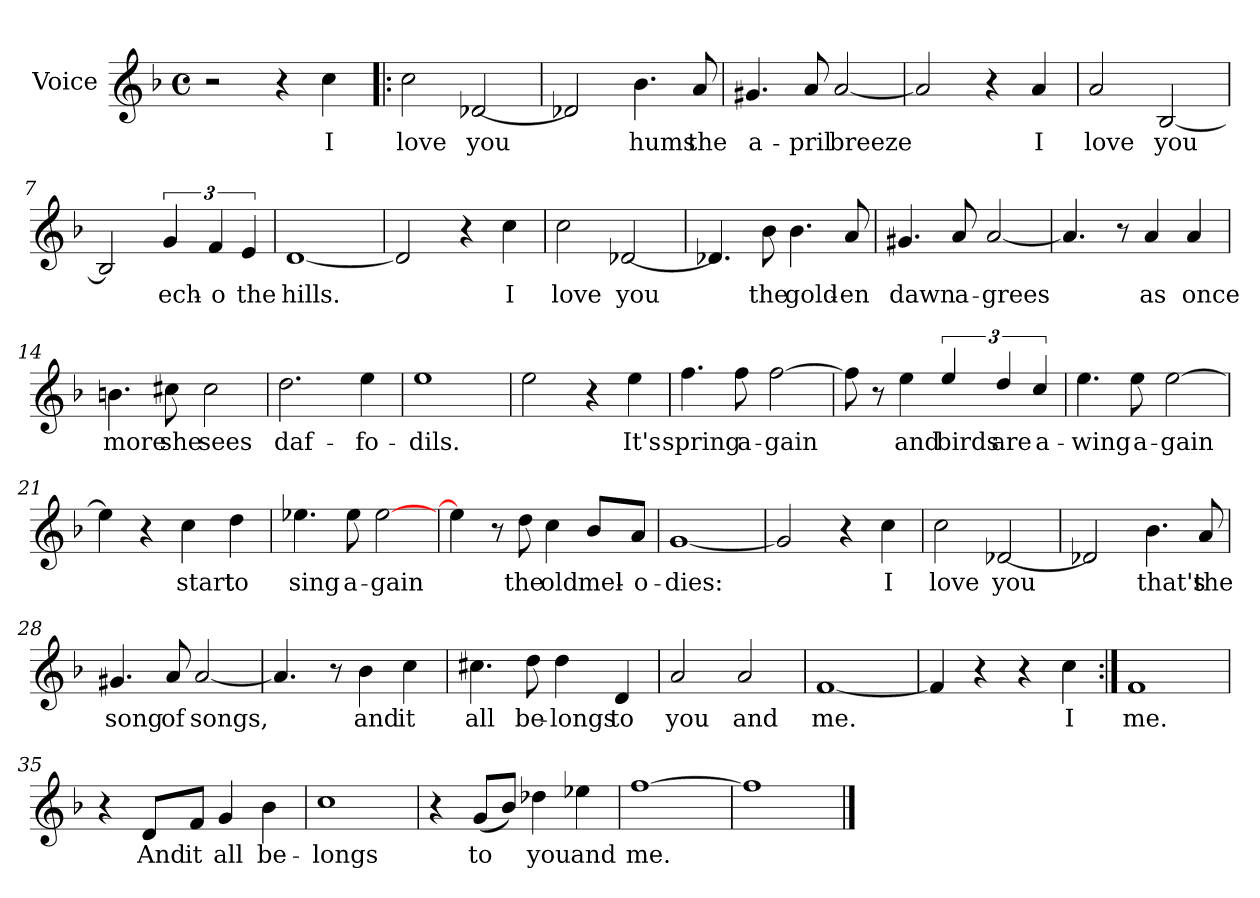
**kern	**text
*part1	*part1
*staff1	*staff1
*I"Voice	*
*clefG2	*
*k[b-]	*
*F:	*
*M4/4	*
*met(c)	*
=1	=1
2r	.
4r	.
4cc\	I
=2!|:	=2!|:
2cc\	love
[2d-X/	you
=3	=3
2d-X/]	.
4.b-\	hums
8a/	the
=4	=4
4.g#X/	a-
8a/	-pril
[2a/	breeze
=5	=5
2a/]	.
4r	.
4a/	I
!!LO:LB:g=z
=6	=6
2a/	love
[2B-/	you
=7	=7
2B-/]	.
6g/	ech-
6f/	-o
6e/	the
=8	=8
[1d	hills.
=9	=9
2d/]	.
4r	.
4cc\	I
=10	=10
2cc\	love
[2d-X/	you
=11	=11
4.d-X/]	.
8b-\	the
4.b-\	gold-
8a/	-en
!!LO:LB:g=z
=12	=12
4.g#X/	dawn
8a/	a-
[2a/	-grees
=13	=13
4.a/]	.
8r	.
4a/	as
4a/	once
=14	=14
4.bn\	more
8cc#X\	she
2cc#\	sees
=15	=15
2.dd\	daf-
4ee\	-fo-
=16	=16
1ee	-dils.
=17	=17
2ee\	.
4r	.
4ee\	It's
!!LO:LB:g=z
=18	=18
4.ff\	spring
8ff\	a-
[2ff\	-gain
=19	=19
8ff\]	.
8r	.
4ee\	and
6ee/	birds
6dd/	are
6cc/	a-
=20	=20
4.ee\	-wing
8ee\	a-
[2ee\	-gain
=21	=21
4ee\]	.
4r	.
4cc\	start
4dd\	to
=22	=22
4.ee-X\	sing
8ee-\	a-
[2ee-\	-gain
!!LO:LB:g=z
=23	=23
4ee\]	.
8r	.
8dd\	the
4cc\	old
8b-/L	mel-
8a/J	-o-
=24	=24
[1g	-dies:
=25	=25
2g/]	.
4r	.
4cc\	I
=26	=26
2cc\	love
[2d-X/	you
=27	=27
2d-X/]	.
4.b-\	that's
8a/	the
=28	=28
4.g#X/	song
8a/	of
[2a/	songs,
!!LO:LB:g=z
=29	=29
4.a/]	.
8r	.
4b-\	and
4cc\	it
=30	=30
4.cc#X\	all
8dd\	be-
4dd\	-longs
4d/	to
=31	=31
2a/	you
2a/	and
=32	=32
[1f	me.
=33	=33
4f/]	.
4r	.
4r	.
4cc\	I
=34:|!	=34:|!
1f	me.
=35	=35
4r	.
8d/L	And
8f/J	it
4g/	all
4b-\	be-
!!LO:LB:g=z
=36	=36
1cc	-longs
=37	=37
4r	.
(8g/L	to
8b-/J)	.
4dd-X\	you
4ee-X\	and
=38	=38
[1ff	me.
=39	=39
1ff]	.
==	==
*-	*-
